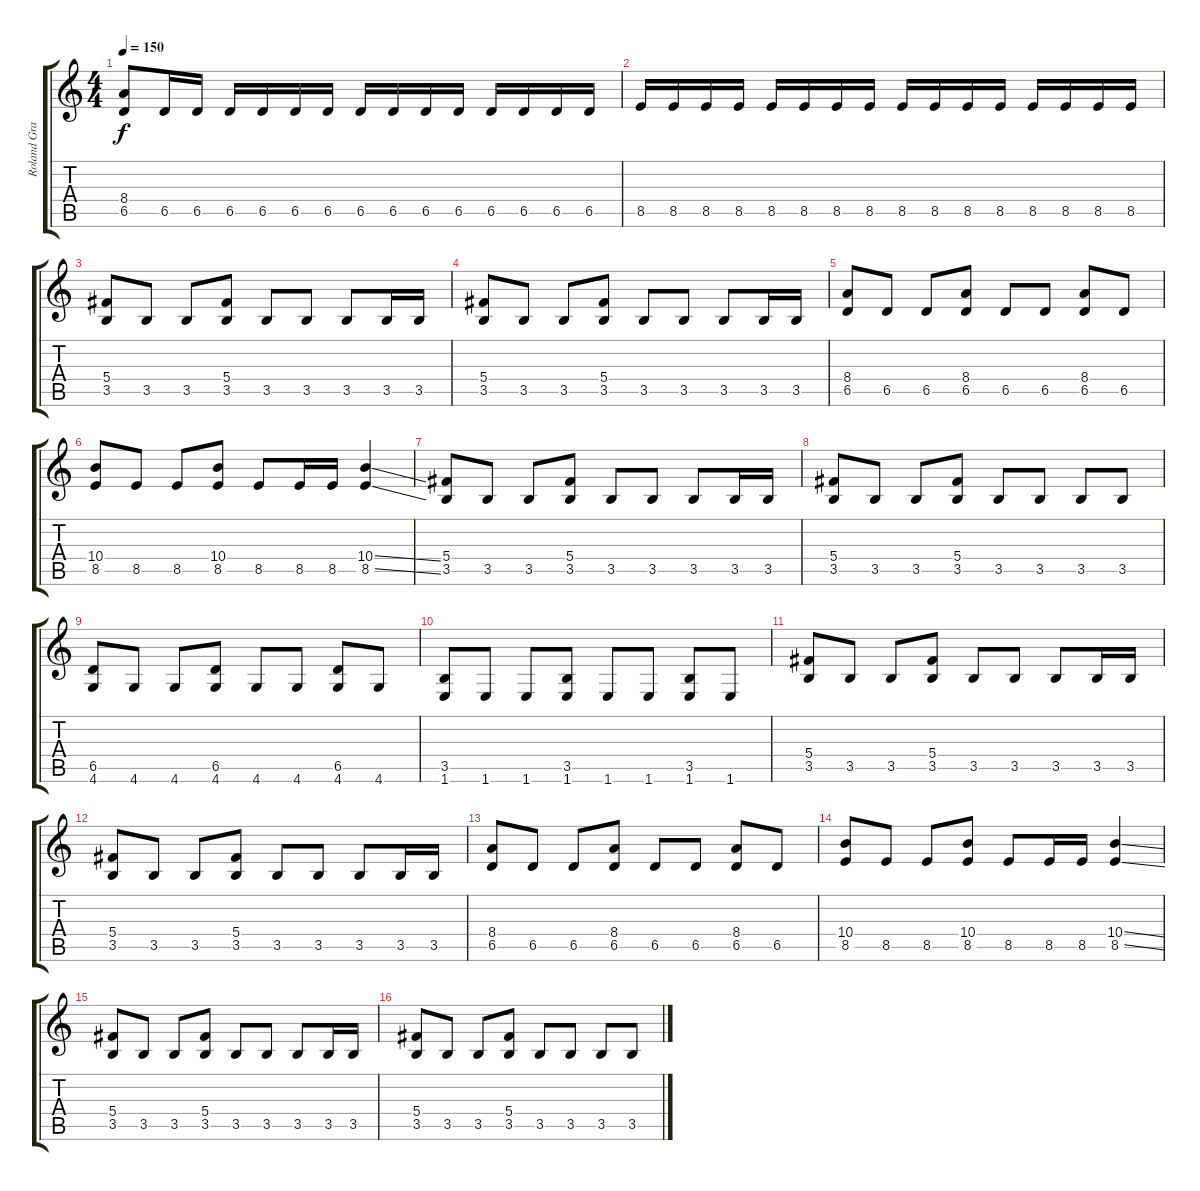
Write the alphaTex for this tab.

\track ("Roland Grapow 1" "Roland Gra") {instrument distortionguitar}
\staff {score tabs}
\tuning (Eb4 Bb3 Gb3 Db3 Ab2 Eb2) {hide}
\ts (4 4)
\tempo 150
\clef g2
\ks c
(8.4 6.5).8{dy f} 6.5.16 6.5.16 6.5.16 6.5.16 6.5.16 6.5.16 6.5.16 6.5.16 6.5.16 6.5.16 6.5.16 6.5.16 6.5.16 6.5.16 |
8.5.16 8.5.16 8.5.16 8.5.16 8.5.16 8.5.16 8.5.16 8.5.16 8.5.16 8.5.16 8.5.16 8.5.16 8.5.16 8.5.16 8.5.16 8.5.16 |
(5.4 3.5).8 3.5.8 3.5.8 (5.4 3.5).8 3.5.8 3.5.8 3.5.8 3.5.16 3.5.16 |
(5.4 3.5).8 3.5.8 3.5.8 (5.4 3.5).8 3.5.8 3.5.8 3.5.8 3.5.16 3.5.16 |
(8.4 6.5).8 6.5.8 6.5.8 (8.4 6.5).8 6.5.8 6.5.8 (8.4 6.5).8 6.5.8 |
(10.4 8.5).8 8.5.8 8.5.8 (10.4 8.5).8 8.5.8 8.5.16 8.5.16 (10.4{ss} 8.5{ss}).4 |
(5.4 3.5).8 3.5.8 3.5.8 (5.4 3.5).8 3.5.8 3.5.8 3.5.8 3.5.16 3.5.16 |
(5.4 3.5).8 3.5.8 3.5.8 (5.4 3.5).8 3.5.8 3.5.8 3.5.8 3.5.8 |
(6.5 4.6).8 4.6.8 4.6.8 (6.5 4.6).8 4.6.8 4.6.8 (6.5 4.6).8 4.6.8 |
(3.5 1.6).8 1.6.8 1.6.8 (3.5 1.6).8 1.6.8 1.6.8 (3.5 1.6).8 1.6.8 |
(5.4 3.5).8 3.5.8 3.5.8 (5.4 3.5).8 3.5.8 3.5.8 3.5.8 3.5.16 3.5.16 |
(5.4 3.5).8 3.5.8 3.5.8 (5.4 3.5).8 3.5.8 3.5.8 3.5.8 3.5.16 3.5.16 |
(8.4 6.5).8 6.5.8 6.5.8 (8.4 6.5).8 6.5.8 6.5.8 (8.4 6.5).8 6.5.8 |
(10.4 8.5).8 8.5.8 8.5.8 (10.4 8.5).8 8.5.8 8.5.16 8.5.16 (10.4{ss} 8.5{ss}).4 |
(5.4 3.5).8 3.5.8 3.5.8 (5.4 3.5).8 3.5.8 3.5.8 3.5.8 3.5.16 3.5.16 |
(5.4 3.5).8 3.5.8 3.5.8 (5.4 3.5).8 3.5.8 3.5.8 3.5.8 3.5.8
